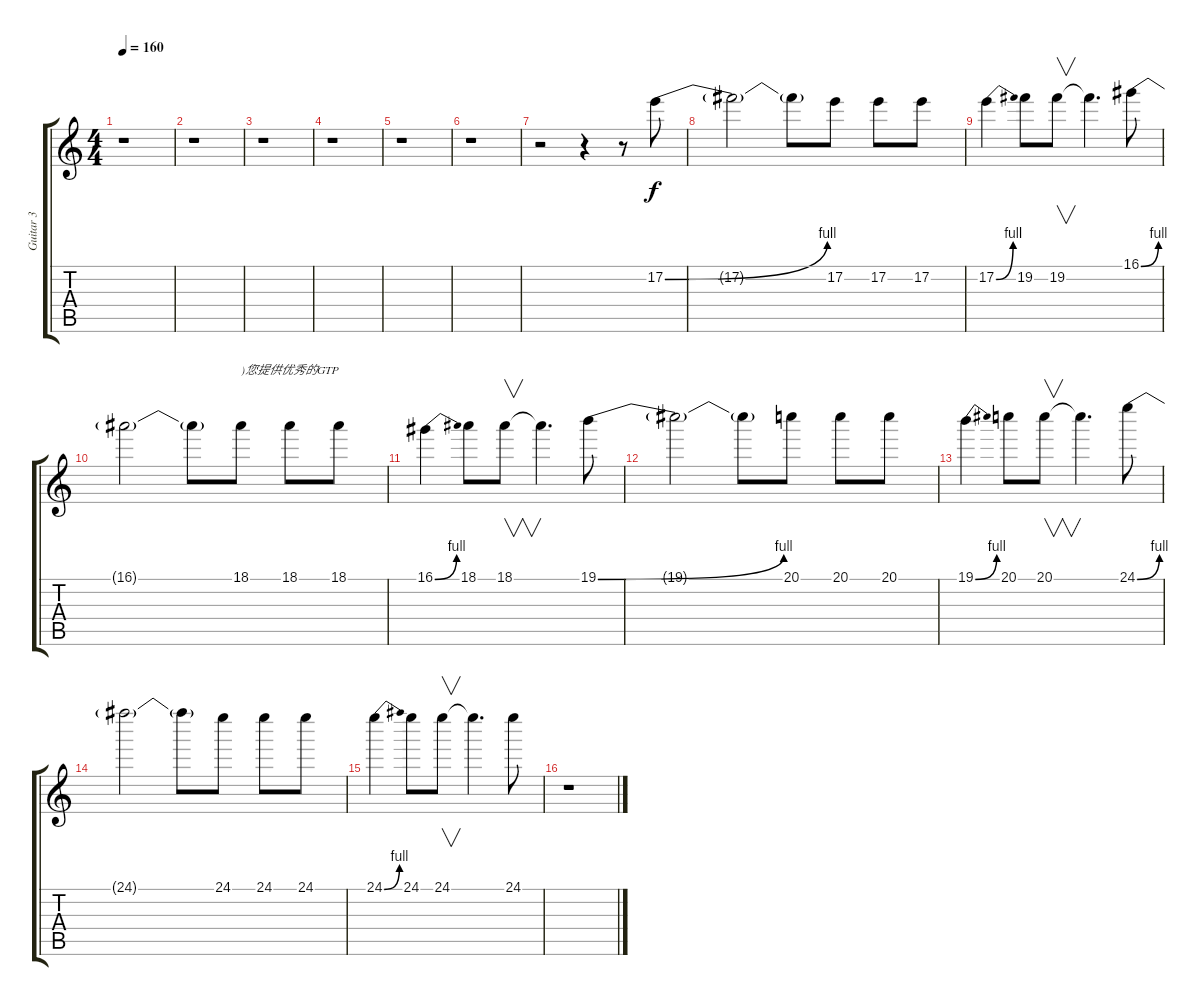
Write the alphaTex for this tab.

\track ("Guitar 3" "Guitar 3") {instrument distortionguitar}
\staff {score tabs}
\tuning (E4 B3 G3 D3 A2 E2) {hide}
\ts (4 4)
\tempo 160
\clef g2
\ks c
r.1{dy f} |
r.1 |
r.1 |
r.1 |
r.1 |
r.1 |
r.2 r.4 r.8 17.2{be (bend 0 0 60 4)}.8 |
17.2{t}.2 17.2{t}.8 17.2.8 17.2.8 17.2.8 |
17.2{be (bend 0 0 60 4)}.4 19.2.8 19.2.8{v} 19.2{t}.4{d} 16.1{be (bend 0 0 60 4)}.8 |
16.1{t}.2 16.1{t}.8 18.1.8{txt ")您提供优秀的GTP"} 18.1.8 18.1.8 |
16.1{be (bend 0 0 60 4)}.4 18.1.8 18.1.8{v} 18.1{t}.4{d} 19.1{be (bend 0 0 60 4)}.8 |
19.1{t}.2 19.1{t}.8 20.1.8 20.1.8 20.1.8 |
19.1{be (bend 0 0 60 4)}.4 20.1.8 20.1.8{v} 20.1{t}.4{d} 24.1{be (bend 0 0 60 4)}.8 |
24.1{t}.2 24.1{t}.8 24.1.8 24.1.8 24.1.8 |
24.1{be (bend 0 0 60 4)}.4 24.1.8 24.1.8{v} 24.1{t}.4{d} 24.1.8 |
r.1
